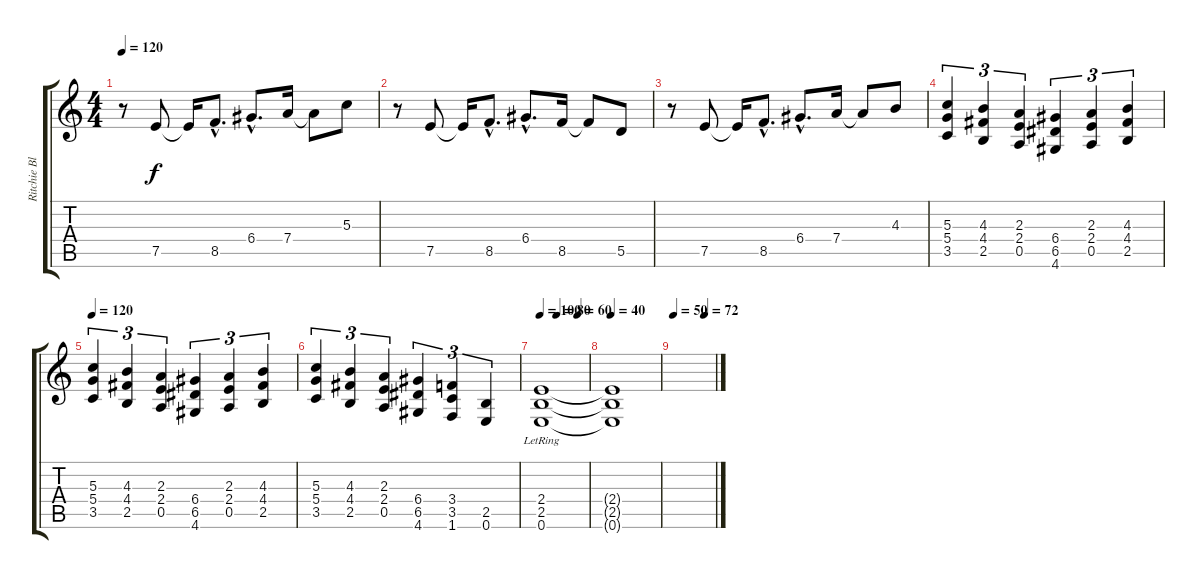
\track ("Ritchie Blackmore" "Ritchie Bl") {instrument overdrivenguitar}
\staff {score tabs}
\tuning (E4 B3 G3 D3 A2 E2) {hide}
\ts (4 4)
\tempo 120
\clef g2
\ks c
r.8{dy f} 7.5.8 7.5{t}.16 8.5{hac}.8{d} 6.4{hac}.8{d} 7.4.16 7.4{t}.8 5.3.8 |
r.8 7.5.8 7.5{t}.16 8.5{hac}.8{d} 6.4{hac}.8{d} 8.5.16 8.5{t}.8 5.5.8 |
r.8 7.5.8 7.5{t}.16 8.5{hac}.8{d} 6.4{hac}.8{d} 7.4.16 7.4{t}.8 4.3.8 |
(5.3 5.4 3.5).4{tu (3 2)} (4.3 4.4 2.5).4{tu (3 2)} (2.3 2.4 0.5).4{tu (3 2)} (6.4 6.5 4.6).4{tu (3 2)} (2.3 2.4 0.5).4{tu (3 2)} (4.3 4.4 2.5).4{tu (3 2)} |
\tempo 120
(5.3 5.4 3.5).4{tu (3 2)} (4.3 4.4 2.5).4{tu (3 2)} (2.3 2.4 0.5).4{tu (3 2)} (6.4 6.5 4.6).4{tu (3 2)} (2.3 2.4 0.5).4{tu (3 2)} (4.3 4.4 2.5).4{tu (3 2)} |
(5.3 5.4 3.5).4{tu (3 2)} (4.3 4.4 2.5).4{tu (3 2)} (2.3 2.4 0.5).4{tu (3 2)} (6.4 6.5 4.6).4{tu (3 2)} (3.4 3.5 1.6).4{tu (3 2)} (2.5 0.6).4{tu (3 2)} |
\tempo 100
\tempo (80 0.34375)
\tempo (60 0.78125)
(2.4 2.5{lr} 0.6).1 |
\tempo 40
(2.4{t} 2.5{t} 0.6{t}).1 |
\tempo 50
\tempo (72 0.75)
